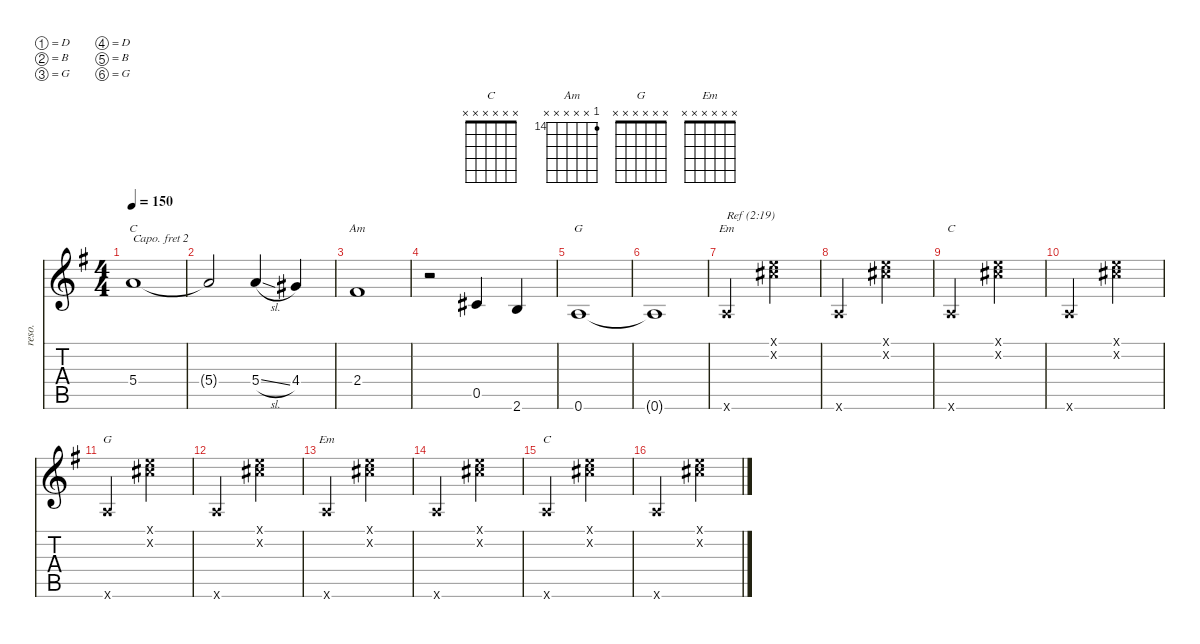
\defaultSystemsLayout 4
\hideDynamics
\bracketExtendMode nobrackets
\track ("Resonator" "reso.") {instrument acousticguitarsteel}
\staff {score tabs}
\capo 2
\tuning (D4 B3 G3 D3 B2 G2)
\chord ("C" 5 x x x x x) {showfingering false}
\chord ("Am" 14 x x x x x) {firstfret 14 showfingering false}
\chord ("G" x 8 x x x x) {firstfret 8 showfingering false}
\chord ("Em" x x x x x x)
\chord ("C" x x x x x x)
\chord ("G" x x x x x x)
\ts (4 4)
\tempo 150
\clef g2
\ks g
5.4{acc forcenatural}.1{ch "C" dy mf beam Up} |
5.4{t acc forcenatural}.2{beam Up} 5.4{sl acc forcenatural}.4{beam Up} 4.4{acc #}.4{beam Up} |
2.4{acc #}.1{ch "Am" beam Up} |
r.2{beam Down} 0.5{acc #}.4{beam Up} 2.6{acc forcenatural}.4{beam Up} |
0.6{acc forcenatural}.1{ch "G" beam Up} |
0.6{t acc forcenatural}.1{beam Up} |
0.6{x acc forcenatural}.2{ch "Em" txt "Ref (2:19)" beam Up} (0.2{x acc #} 0.1{x acc forcenatural}).2{beam Down} |
0.6{x acc forcenatural}.2{beam Up} (0.2{x acc #} 0.1{x acc forcenatural}).2{beam Down} |
0.6{x acc forcenatural}.2{ch "C" beam Up} (0.2{x acc #} 0.1{x acc forcenatural}).2{beam Down} |
0.6{x acc forcenatural}.2{beam Up} (0.2{x acc #} 0.1{x acc forcenatural}).2{beam Down} |
0.6{x acc forcenatural}.2{ch "G" beam Up} (0.2{x acc #} 0.1{x acc forcenatural}).2{beam Down} |
0.6{x acc forcenatural}.2{beam Up} (0.2{x acc #} 0.1{x acc forcenatural}).2{beam Down} |
0.6{x acc forcenatural}.2{ch "Em" beam Up} (0.2{x acc #} 0.1{x acc forcenatural}).2{beam Down} |
0.6{x acc forcenatural}.2{beam Up} (0.2{x acc #} 0.1{x acc forcenatural}).2{beam Down} |
0.6{x acc forcenatural}.2{ch "C" beam Up} (0.2{x acc #} 0.1{x acc forcenatural}).2{beam Down} |
0.6{x acc forcenatural}.2{beam Up} (0.2{x acc #} 0.1{x acc forcenatural}).2{beam Down}
